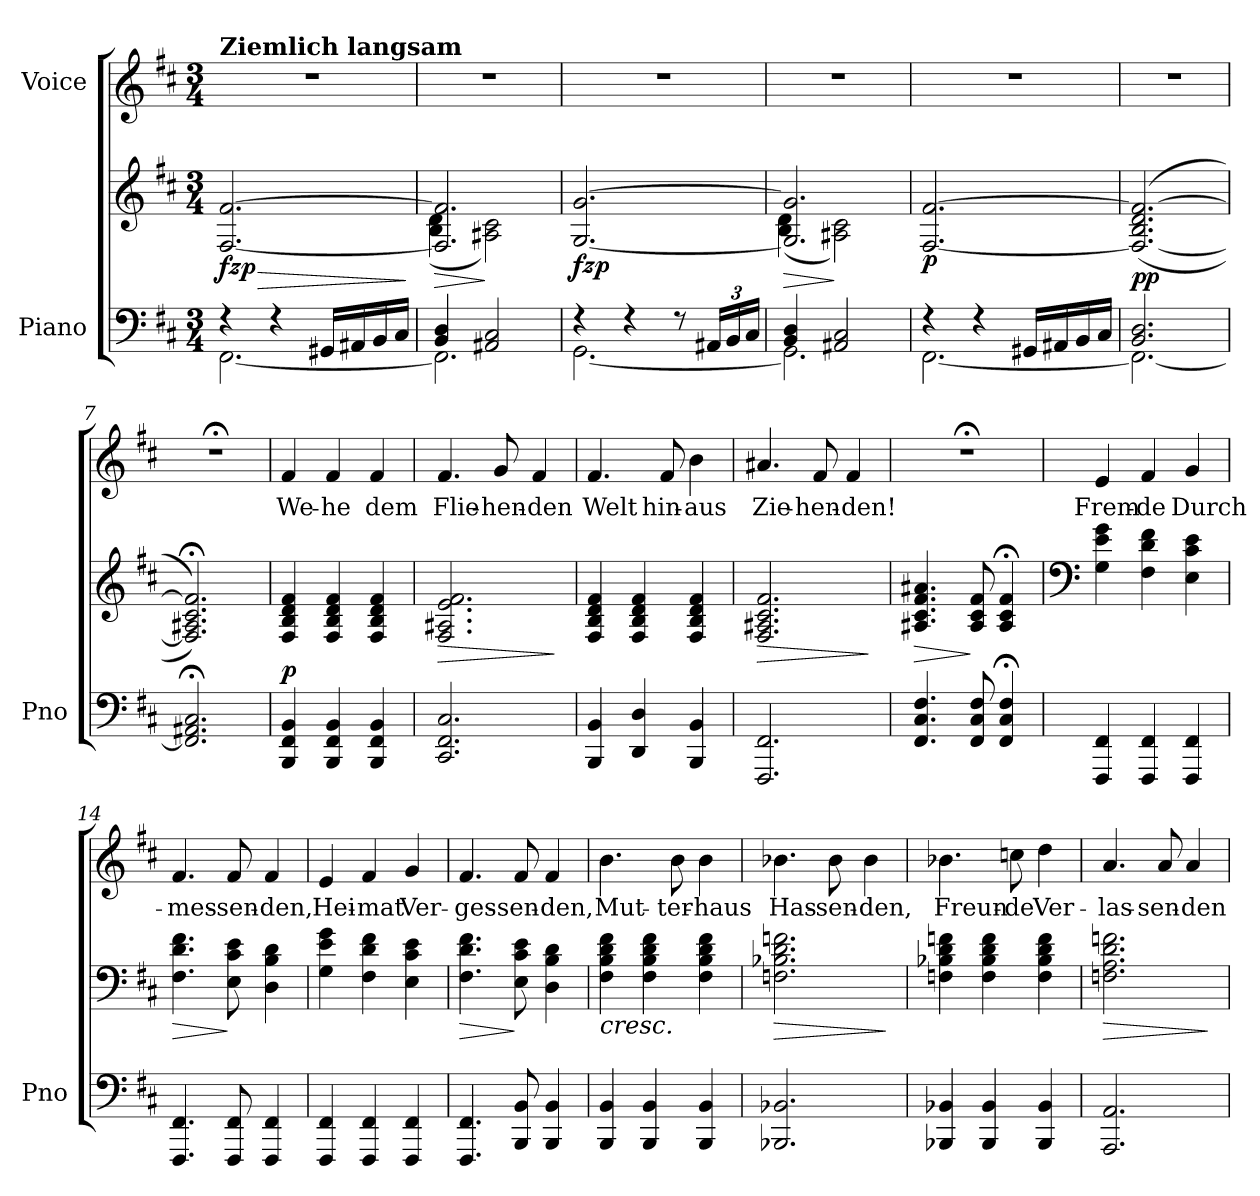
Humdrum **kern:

**kern	**kern	**dynam	**kern	**text
*part2	*part2	*part2	*part1	*part1
*staff3	*staff2	*staff2/3	*staff1	*staff1
*I"Piano	*	*	*I"Voice	*
*I'Pno	*	*	*	*
*clefF4	*clefG2	*	*clefG2	*
*k[f#c#]	*k[f#c#]	*	*k[f#c#]	*
*M3/4	*M3/4	*	*M3/4	*
=1	=1	=1	=1	=1
*^	*	*	*	*
!	!	!	!	!LO:TX:a:B:t=Ziemlich langsam	!
!	!	!	!LO:HP:b	!	!
!	!	!	!LO:DY:n=1:b	!	!
!	!	!	!LO:DY:n=2:b	!	!
4r	[2.FF#\	[<2.F#/ [2.f#/	> fz p	2.r	.
4r	.	.	.	.	.
16GG#X/LL	.	.	.	.	.
16AA#X/	.	.	.	.	.
16BB/	.	.	.	.	.
16C#/JJ	.	.	.	.	.
*v	*v	*	*	*	*
.	.	]	.	.
=2	=2	=2	=2	=2
*^	*	*	*	*
!	!	!	!LO:HP:b	!	!
*	*	*^	*	*	*
4BB/ 4D/	2.FF#\]	2.F#/] 2.f#/]	(4B\ 4d\	>	2.r	.
2AA#X/ 2C#/	.	.	2A#X\ 2c#\)	]	.	.
=3	=3	=3	=3	=3	=3	=3
!	!	!	!	!LO:DY:b	!	!
!	!	!	!	!LO:DY:n=1:b	!	!
*	*	*v	*v	*	*	*
4r	[2.GG\	[<2.G/ [2.g/	fz p	2.r	.
4r	.	.	.	.	.
8r	.	.	.	.	.
*Xbrackettup	*	*	*	*	*
24AA#X/LL	.	.	.	.	.
24BB/	.	.	.	.	.
24C#/JJ	.	.	.	.	.
=4	=4	=4	=4	=4	=4
!	!	!	!LO:HP:b	!	!
*	*	*^	*	*	*
4BB/ 4D/	2.GG\]	2.G/] 2.g/]	(4B\ 4d\	>	2.r	.
2AA#X/ 2C#/	.	.	2A#X\ 2c#\)	]	.	.
=5	=5	=5	=5	=5	=5	=5
!	!	!	!	!LO:DY:b	!	!
*	*	*v	*v	*	*	*
4r	[2.FF#\	[2.F#/ [2.f#/	p	2.r	.
4r	.	.	.	.	.
16GG#X/LL	.	.	.	.	.
16AA#X/	.	.	.	.	.
16BB/	.	.	.	.	.
16C#/JJ	.	.	.	.	.
=6	=6	=6	=6	=6	=6
!	!	!	!LO:DY:b	!	!
2.BB/ 2.D/	2.FF#\_	(<(2.F#/_ 2.B/ 2.d/ 2.f#/_	pp	2.r	.
*v	*v	*	*	*	*
=7	=7	=7	=7	=7
2.FF#/];< 2.AA#X/;< 2.C#/;<	2.F#/];< 2.A#X/;< 2.c#/;< 2.f#/];<))	.	2.r;<	.
=8	=8	=8	=8	=8
!	!	!LO:DY:a=2	!	!
4BBB/ 4FF#/ 4BB/	4F#/ 4B/ 4d/ 4f#/	p	4f#/	We-
4BBB/ 4FF#/ 4BB/	4F#/ 4B/ 4d/ 4f#/	.	4f#/	-he
4BBB/ 4FF#/ 4BB/	4F#/ 4B/ 4d/ 4f#/	.	4f#/	dem
=9	=9	=9	=9	=9
!	!	!LO:HP:b	!	!
2.CC#/ 2.FF#/ 2.C#/	2.F#/ 2.A#X/ 2.e/ 2.f#/	>	4.f#/	Flie-
.	.	.	8g/	-hen-
.	.	.	4f#/	-den
.	.	]	.	.
=10	=10	=10	=10	=10
4BBB/ 4BB/	4F#/ 4B/ 4d/ 4f#/	.	4.f#/	Welt
4DD/ 4D/	4F#/ 4B/ 4d/ 4f#/	.	.	.
.	.	.	8f#/	hin-
4BBB/ 4BB/	4F#/ 4B/ 4d/ 4f#/	.	4b\	-aus
=11	=11	=11	=11	=11
!	!	!LO:HP:b	!	!
2.FFF#/ 2.FF#/	2.F#/ 2.A#X/ 2.c#/ 2.f#/	>	4.a#X/	Zie-
.	.	.	8f#/	-hen-
.	.	.	4f#/	-den!
.	.	]	.	.
=12	=12	=12	=12	=12
!	!	!LO:HP:b	!	!
4.FF#/ 4.C#/ 4.F#/	4.A#X/ 4.c#/ 4.f#/ 4.a#X/	>	2.r;<	.
8FF#/ 8C#/ 8F#/	8A#/ 8c#/ 8f#/	]	.	.
4FF#/; 4C#/; 4F#/;	4A#/;< 4c#/;< 4f#/;<	.	.	.
=13	=13	=13	=13	=13
*	*clefF4	*	*	*
4FFF#/ 4FF#/	4G\ 4e\ 4g\	.	4e/	Frem-
4FFF#/ 4FF#/	4F#\ 4d\ 4f#\	.	4f#/	-de
4FFF#/ 4FF#/	4E\ 4c#\ 4e\	.	4g/	Durch-
=14	=14	=14	=14	=14
!	!	!LO:HP:b	!	!
4.FFF#/ 4.FF#/	4.F#\ 4.d\ 4.f#\	>	4.f#/	-mes-
8FFF#/ 8FF#/	8E\ 8c#\ 8e\	]	8f#/	-sen-
4FFF#/ 4FF#/	4D\ 4B\ 4d\	.	4f#/	-den,
=15	=15	=15	=15	=15
4FFF#/ 4FF#/	4G\ 4e\ 4g\	.	4e/	Hei-
4FFF#/ 4FF#/	4F#\ 4d\ 4f#\	.	4f#/	-mat
4FFF#/ 4FF#/	4E\ 4c#\ 4e\	.	4g/	Ver-
=16	=16	=16	=16	=16
!	!	!LO:HP:b	!	!
4.FFF#/ 4.FF#/	4.F#\ 4.d\ 4.f#\	>	4.f#/	-ges-
8BBB/ 8BB/	8E\ 8c#\ 8e\	]	8f#/	-sen-
4BBB/ 4BB/	4D\ 4B\ 4d\	.	4f#/	-den,
=17	=17	=17	=17	=17
!	!LO:TX:b:i:t=cresc.	!	!	!
4BBB/ 4BB/	4F#\ 4B\ 4d\ 4f#\	.	4.b\	Mut-
4BBB/ 4BB/	4F#\ 4B\ 4d\ 4f#\	.	.	.
.	.	.	8b\	-ter-
4BBB/ 4BB/	4F#\ 4B\ 4d\ 4f#\	.	4b\	-haus
=18	=18	=18	=18	=18
!	!	!LO:HP:b	!	!
2.BBB-X/ 2.BB-X/	2.Fn\ 2.B-X\ 2.d\ 2.fn\	>	4.b-X\	Has-
.	.	.	8b-\	-sen-
.	.	.	4b-\	-den,
.	.	]	.	.
=19	=19	=19	=19	=19
4BBB-X/ 4BB-X/	4Fn\ 4B-X\ 4d\ 4fn\	.	4.b-X\	Freun-
4BBB-/ 4BB-/	4F\ 4B-\ 4d\ 4f\	.	.	.
.	.	.	8ccn\	-de
4BBB-/ 4BB-/	4F\ 4B-\ 4d\ 4f\	.	4dd\	Ver-
=20	=20	=20	=20	=20
!	!	!LO:HP:b	!	!
2.AAA/ 2.AA/	2.Fn\ 2.A\ 2.d\ 2.fn\	>	4.a/	-las-
.	.	.	8a/	-sen-
.	.	.	4a/	-den
.	.	]	.	.
=	=	=	=	=
*-	*-	*-	*-	*-
